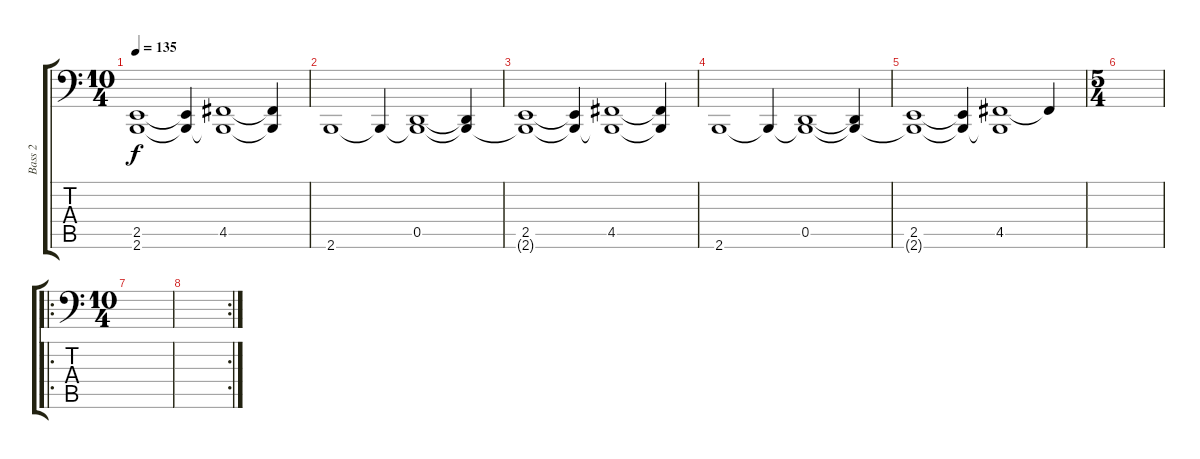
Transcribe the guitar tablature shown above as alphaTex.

\track ("Bass 2" "Bass 2") {instrument lead1square}
\staff {score tabs}
\tuning (A3 E3 C3 G2 D2 A1) {hide}
\ts (10 4)
\tempo 135
\clef f4
\ks c
(2.5 2.6{t}).1{dy f} (2.5{t} 2.6{t}).4 (4.5 2.6{t}).1 (4.5{t} 2.6{t}).4 |
2.6.1 2.6{t}.4 (0.5 2.6{t}).1 (0.5{t} 2.6{t}).4 |
(2.5 2.6{t}).1 (2.5{t} 2.6{t}).4 (4.5 2.6{t}).1 (4.5{t} 2.6{t}).4 |
2.6.1 2.6{t}.4 (0.5 2.6{t}).1 (0.5{t} 2.6{t}).4 |
(2.5 2.6{t}).1 (2.5{t} 2.6{t}).4 (4.5 2.6{t}).1 4.5{t}.4 |
\ts (5 4)
|
\ro
\ts (10 4)
|
\rc 2
